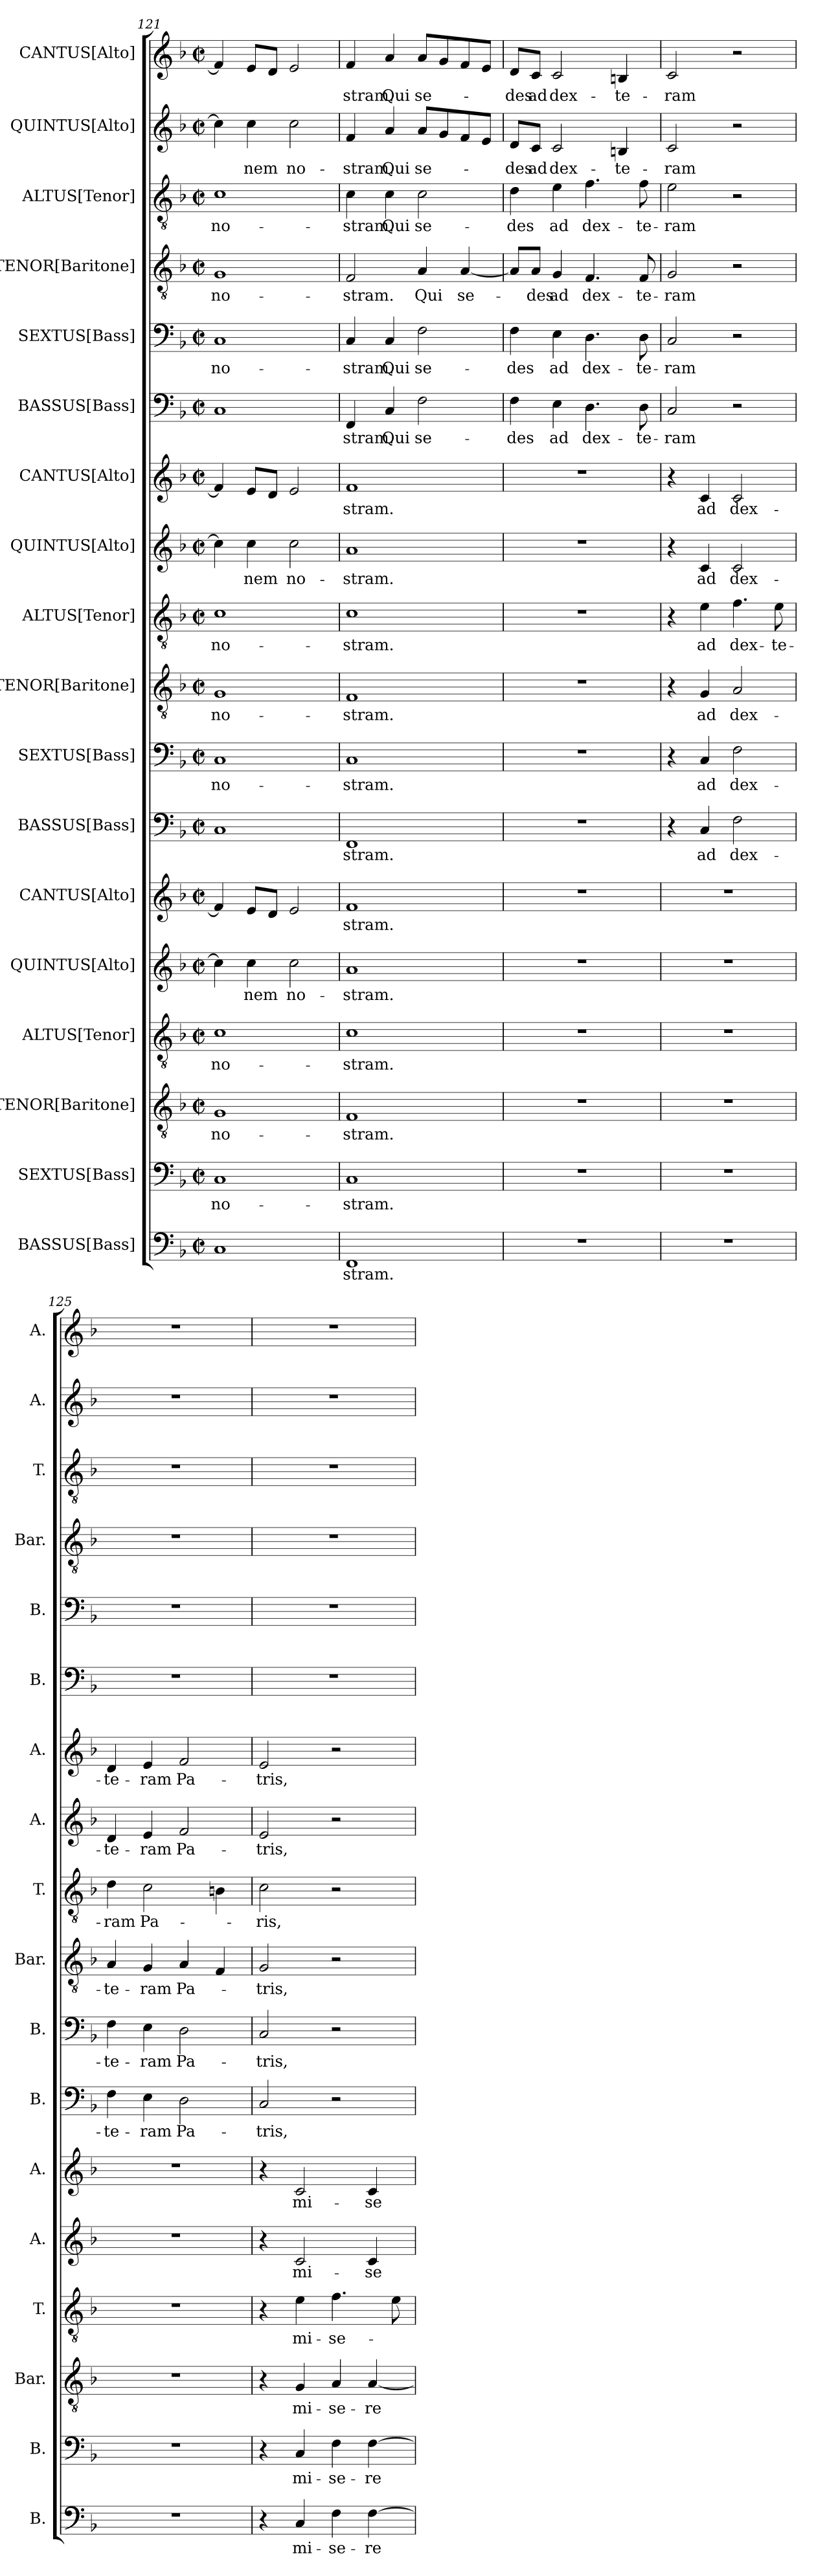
**kern	**text	**kern	**text	**kern	**text	**kern	**text	**kern	**text	**kern	**text	**kern	**text	**kern	**text	**kern	**text	**kern	**text	**kern	**text	**kern	**text	**kern	**text	**kern	**text	**kern	**text	**kern	**text	**kern	**text	**kern	**text
*part18	*part18	*part17	*part17	*part16	*part16	*part15	*part15	*part14	*part14	*part13	*part13	*part12	*part12	*part11	*part11	*part10	*part10	*part9	*part9	*part8	*part8	*part7	*part7	*part6	*part6	*part5	*part5	*part4	*part4	*part3	*part3	*part2	*part2	*part1	*part1
*staff18	*staff18	*staff17	*staff17	*staff16	*staff16	*staff15	*staff15	*staff14	*staff14	*staff13	*staff13	*staff12	*staff12	*staff11	*staff11	*staff10	*staff10	*staff9	*staff9	*staff8	*staff8	*staff7	*staff7	*staff6	*staff6	*staff5	*staff5	*staff4	*staff4	*staff3	*staff3	*staff2	*staff2	*staff1	*staff1
*I"BASSUS[Bass]	*	*I"SEXTUS[Bass]	*	*I"TENOR[Baritone]	*	*I"ALTUS[Tenor]	*	*I"QUINTUS[Alto]	*	*I"CANTUS[Alto]	*	*I"BASSUS[Bass]	*	*I"SEXTUS[Bass]	*	*I"TENOR[Baritone]	*	*I"ALTUS[Tenor]	*	*I"QUINTUS[Alto]	*	*I"CANTUS[Alto]	*	*I"BASSUS[Bass]	*	*I"SEXTUS[Bass]	*	*I"TENOR[Baritone]	*	*I"ALTUS[Tenor]	*	*I"QUINTUS[Alto]	*	*I"CANTUS[Alto]	*
*I'B.	*	*I'B.	*	*I'Bar.	*	*I'T.	*	*I'A.	*	*I'A.	*	*I'B.	*	*I'B.	*	*I'Bar.	*	*I'T.	*	*I'A.	*	*I'A.	*	*I'B.	*	*I'B.	*	*I'Bar.	*	*I'T.	*	*I'A.	*	*I'A.	*
*clefF4	*	*clefF4	*	*clefGv2	*	*clefGv2	*	*clefG2	*	*clefG2	*	*clefF4	*	*clefF4	*	*clefGv2	*	*clefGv2	*	*clefG2	*	*clefG2	*	*clefF4	*	*clefF4	*	*clefGv2	*	*clefGv2	*	*clefG2	*	*clefG2	*
*	*	*	*	*ITrd7c12	*	*ITrd7c12	*	*	*	*	*	*	*	*	*	*ITrd7c12	*	*ITrd7c12	*	*	*	*	*	*	*	*	*	*ITrd7c12	*	*ITrd7c12	*	*	*	*	*
*k[b-]	*	*k[b-]	*	*k[b-]	*	*k[b-]	*	*k[b-]	*	*k[b-]	*	*k[b-]	*	*k[b-]	*	*k[b-]	*	*k[b-]	*	*k[b-]	*	*k[b-]	*	*k[b-]	*	*k[b-]	*	*k[b-]	*	*k[b-]	*	*k[b-]	*	*k[b-]	*
*F:	*	*F:	*	*F:	*	*F:	*	*F:	*	*F:	*	*F:	*	*F:	*	*F:	*	*F:	*	*F:	*	*F:	*	*F:	*	*F:	*	*F:	*	*F:	*	*F:	*	*F:	*
*M2/2	*	*M2/2	*	*M2/2	*	*M2/2	*	*M2/2	*	*M2/2	*	*M2/2	*	*M2/2	*	*M2/2	*	*M2/2	*	*M2/2	*	*M2/2	*	*M2/2	*	*M2/2	*	*M2/2	*	*M2/2	*	*M2/2	*	*M2/2	*
*met(c|)	*	*met(c|)	*	*met(c|)	*	*met(c|)	*	*met(c|)	*	*met(c|)	*	*met(c|)	*	*met(c|)	*	*met(c|)	*	*met(c|)	*	*met(c|)	*	*met(c|)	*	*met(c|)	*	*met(c|)	*	*met(c|)	*	*met(c|)	*	*met(c|)	*	*met(c|)	*
=121	=121	=121	=121	=121	=121	=121	=121	=121	=121	=121	=121	=121	=121	=121	=121	=121	=121	=121	=121	=121	=121	=121	=121	=121	=121	=121	=121	=121	=121	=121	=121	=121	=121	=121	=121
!	!	!	!LO:LY:b	!	!LO:LY:b	!	!LO:LY:b	!	!	!	!	!	!	!	!LO:LY:b	!	!LO:LY:b	!	!LO:LY:b	!	!	!	!	!	!	!	!LO:LY:b	!	!LO:LY:b	!	!LO:LY:b	!	!	!	!
1C	.	1C	no-	1GG	no-	1C	no-	4cc\]	.	4f/]	.	1C	.	1C	no-	1GG	no-	1C	no-	4cc\]	.	4f/]	.	1C	.	1C	no-	1GG	no-	1C	no-	4cc\]	.	4f/]	.
!	!	!	!	!	!	!	!	!	!LO:LY:b	!	!	!	!	!	!	!	!	!	!	!	!LO:LY:b	!	!	!	!	!	!	!	!	!	!	!	!LO:LY:b	!	!
.	.	.	.	.	.	.	.	4cc\	-nem	8e/L	.	.	.	.	.	.	.	.	.	4cc\	-nem	8e/L	.	.	.	.	.	.	.	.	.	4cc\	-nem	8e/L	.
.	.	.	.	.	.	.	.	.	.	8d/J	.	.	.	.	.	.	.	.	.	.	.	8d/J	.	.	.	.	.	.	.	.	.	.	.	8d/J	.
!	!	!	!	!	!	!	!	!	!LO:LY:b	!	!	!	!	!	!	!	!	!	!	!	!LO:LY:b	!	!	!	!	!	!	!	!	!	!	!	!LO:LY:b	!	!
.	.	.	.	.	.	.	.	2cc\	no-	2e/	.	.	.	.	.	.	.	.	.	2cc\	no-	2e/	.	.	.	.	.	.	.	.	.	2cc\	no-	2e/	.
!!LO:PB:g=z
=122	=122	=122	=122	=122	=122	=122	=122	=122	=122	=122	=122	=122	=122	=122	=122	=122	=122	=122	=122	=122	=122	=122	=122	=122	=122	=122	=122	=122	=122	=122	=122	=122	=122	=122	=122
!	!LO:LY:b	!	!LO:LY:b	!	!LO:LY:b	!	!LO:LY:b	!	!LO:LY:b	!	!LO:LY:b	!	!LO:LY:b	!	!LO:LY:b	!	!LO:LY:b	!	!LO:LY:b	!	!LO:LY:b	!	!LO:LY:b	!	!LO:LY:b	!	!LO:LY:b	!	!LO:LY:b	!	!LO:LY:b	!	!LO:LY:b	!	!LO:LY:b
1FF	-stram.	1C	-stram.	1FF	-stram.	1C	-stram.	1a	-stram.	1f	-stram.	1FF	-stram.	1C	-stram.	1FF	-stram.	1C	-stram.	1a	-stram.	1f	-stram.	4FF/	-stram.	4C/	-stram.	2FF/	-stram.	4C\	-stram.	4f/	-stram.	4f/	-stram.
!	!	!	!	!	!	!	!	!	!	!	!	!	!	!	!	!	!	!	!	!	!	!	!	!	!LO:LY:b	!	!LO:LY:b	!	!	!	!LO:LY:b	!	!LO:LY:b	!	!LO:LY:b
.	.	.	.	.	.	.	.	.	.	.	.	.	.	.	.	.	.	.	.	.	.	.	.	4C/	Qui	4C/	Qui	.	.	4C\	Qui	4a/	Qui	4a/	Qui
!	!	!	!	!	!	!	!	!	!	!	!	!	!	!	!	!	!	!	!	!	!	!	!	!	!LO:LY:b	!	!LO:LY:b	!	!LO:LY:b	!	!LO:LY:b	!	!LO:LY:b	!	!LO:LY:b
.	.	.	.	.	.	.	.	.	.	.	.	.	.	.	.	.	.	.	.	.	.	.	.	2F\	se-	2F\	se-	4AA/	Qui	2C\	se-	8a/L	se-	8a/L	se-
.	.	.	.	.	.	.	.	.	.	.	.	.	.	.	.	.	.	.	.	.	.	.	.	.	.	.	.	.	.	.	.	8g/	.	8g/	.
!	!	!	!	!	!	!	!	!	!	!	!	!	!	!	!	!	!	!	!	!	!	!	!	!	!	!	!	!	!LO:LY:b	!	!	!	!	!	!
.	.	.	.	.	.	.	.	.	.	.	.	.	.	.	.	.	.	.	.	.	.	.	.	.	.	.	.	[<4AA/	se-	.	.	8f/	.	8f/	.
.	.	.	.	.	.	.	.	.	.	.	.	.	.	.	.	.	.	.	.	.	.	.	.	.	.	.	.	.	.	.	.	8e/J	.	8e/J	.
=123	=123	=123	=123	=123	=123	=123	=123	=123	=123	=123	=123	=123	=123	=123	=123	=123	=123	=123	=123	=123	=123	=123	=123	=123	=123	=123	=123	=123	=123	=123	=123	=123	=123	=123	=123
!	!	!	!	!	!	!	!	!	!	!	!	!	!	!	!	!	!	!	!	!	!	!	!	!	!LO:LY:b	!	!LO:LY:b	!	!	!	!LO:LY:b	!	!LO:LY:b	!	!LO:LY:b
1r	.	1r	.	1r	.	1r	.	1r	.	1r	.	1r	.	1r	.	1r	.	1r	.	1r	.	1r	.	4F\	-des	4F\	-des	8AA/L]	.	4D\	-des	8d/L	-des	8d/L	-des
!	!	!	!	!	!	!	!	!	!	!	!	!	!	!	!	!	!	!	!	!	!	!	!	!	!	!	!	!	!LO:LY:b	!	!	!	!LO:LY:b	!	!LO:LY:b
.	.	.	.	.	.	.	.	.	.	.	.	.	.	.	.	.	.	.	.	.	.	.	.	.	.	.	.	8AA/J	-des	.	.	8c/J	ad	8c/J	ad
!	!	!	!	!	!	!	!	!	!	!	!	!	!	!	!	!	!	!	!	!	!	!	!	!	!LO:LY:b	!	!LO:LY:b	!	!LO:LY:b	!	!LO:LY:b	!	!LO:LY:b	!	!LO:LY:b
.	.	.	.	.	.	.	.	.	.	.	.	.	.	.	.	.	.	.	.	.	.	.	.	4E\	ad	4E\	ad	4GG/	ad	4E\	ad	2c/	dex-	2c/	dex-
!	!	!	!	!	!	!	!	!	!	!	!	!	!	!	!	!	!	!	!	!	!	!	!	!	!LO:LY:b	!	!LO:LY:b	!	!LO:LY:b	!	!LO:LY:b	!	!	!	!
.	.	.	.	.	.	.	.	.	.	.	.	.	.	.	.	.	.	.	.	.	.	.	.	4.D\	dex-	4.D\	dex-	4.FF/	dex-	4.F\	dex-	.	.	.	.
!	!	!	!	!	!	!	!	!	!	!	!	!	!	!	!	!	!	!	!	!	!	!	!	!	!	!	!	!	!	!	!	!	!LO:LY:b	!	!LO:LY:b
.	.	.	.	.	.	.	.	.	.	.	.	.	.	.	.	.	.	.	.	.	.	.	.	.	.	.	.	.	.	.	.	4Bn/	-te-	4Bn/	-te-
!	!	!	!	!	!	!	!	!	!	!	!	!	!	!	!	!	!	!	!	!	!	!	!	!	!LO:LY:b	!	!LO:LY:b	!	!LO:LY:b	!	!LO:LY:b	!	!	!	!
.	.	.	.	.	.	.	.	.	.	.	.	.	.	.	.	.	.	.	.	.	.	.	.	8D\	-te-	8D\	-te-	8FF/	-te-	8F\	-te-	.	.	.	.
=124	=124	=124	=124	=124	=124	=124	=124	=124	=124	=124	=124	=124	=124	=124	=124	=124	=124	=124	=124	=124	=124	=124	=124	=124	=124	=124	=124	=124	=124	=124	=124	=124	=124	=124	=124
!	!	!	!	!	!	!	!	!	!	!	!	!	!	!	!	!	!	!	!	!	!	!	!	!	!LO:LY:b	!	!LO:LY:b	!	!LO:LY:b	!	!LO:LY:b	!	!LO:LY:b	!	!LO:LY:b
1r	.	1r	.	1r	.	1r	.	1r	.	1r	.	4r	.	4r	.	4r	.	4r	.	4r	.	4r	.	2C/	-ram	2C/	-ram	2GG/	-ram	2E\	-ram	2c/	-ram	2c/	-ram
!	!	!	!	!	!	!	!	!	!	!	!	!	!LO:LY:b	!	!LO:LY:b	!	!LO:LY:b	!	!LO:LY:b	!	!LO:LY:b	!	!LO:LY:b	!	!	!	!	!	!	!	!	!	!	!	!
.	.	.	.	.	.	.	.	.	.	.	.	4C/	ad	4C/	ad	4GG/	ad	4E\	ad	4c/	ad	4c/	ad	.	.	.	.	.	.	.	.	.	.	.	.
!	!	!	!	!	!	!	!	!	!	!	!	!	!LO:LY:b	!	!LO:LY:b	!	!LO:LY:b	!	!LO:LY:b	!	!LO:LY:b	!	!LO:LY:b	!	!	!	!	!	!	!	!	!	!	!	!
.	.	.	.	.	.	.	.	.	.	.	.	2F\	dex-	2F\	dex-	2AA/	dex-	4.F\	dex-	2c/	dex-	2c/	dex-	2r	.	2r	.	2r	.	2r	.	2r	.	2r	.
!	!	!	!	!	!	!	!	!	!	!	!	!	!	!	!	!	!	!	!LO:LY:b	!	!	!	!	!	!	!	!	!	!	!	!	!	!	!	!
.	.	.	.	.	.	.	.	.	.	.	.	.	.	.	.	.	.	8E\	-te-	.	.	.	.	.	.	.	.	.	.	.	.	.	.	.	.
=125	=125	=125	=125	=125	=125	=125	=125	=125	=125	=125	=125	=125	=125	=125	=125	=125	=125	=125	=125	=125	=125	=125	=125	=125	=125	=125	=125	=125	=125	=125	=125	=125	=125	=125	=125
!	!	!	!	!	!	!	!	!	!	!	!	!	!LO:LY:b	!	!LO:LY:b	!	!LO:LY:b	!	!LO:LY:b	!	!LO:LY:b	!	!LO:LY:b	!	!	!	!	!	!	!	!	!	!	!	!
1r	.	1r	.	1r	.	1r	.	1r	.	1r	.	4F\	-te-	4F\	-te-	4AA/	-te-	4D\	-ram	4d/	-te-	4d/	-te-	1r	.	1r	.	1r	.	1r	.	1r	.	1r	.
!	!	!	!	!	!	!	!	!	!	!	!	!	!LO:LY:b	!	!LO:LY:b	!	!LO:LY:b	!	!LO:LY:b	!	!LO:LY:b	!	!LO:LY:b	!	!	!	!	!	!	!	!	!	!	!	!
.	.	.	.	.	.	.	.	.	.	.	.	4E\	-ram	4E\	-ram	4GG/	-ram	2C\	Pa-	4e/	-ram	4e/	-ram	.	.	.	.	.	.	.	.	.	.	.	.
!	!	!	!	!	!	!	!	!	!	!	!	!	!LO:LY:b	!	!LO:LY:b	!	!LO:LY:b	!	!	!	!LO:LY:b	!	!LO:LY:b	!	!	!	!	!	!	!	!	!	!	!	!
.	.	.	.	.	.	.	.	.	.	.	.	2D\	Pa-	2D\	Pa-	4AA/	Pa-	.	.	2f/	Pa-	2f/	Pa-	.	.	.	.	.	.	.	.	.	.	.	.
.	.	.	.	.	.	.	.	.	.	.	.	.	.	.	.	4FF/	.	4BBn\	.	.	.	.	.	.	.	.	.	.	.	.	.	.	.	.	.
=126	=126	=126	=126	=126	=126	=126	=126	=126	=126	=126	=126	=126	=126	=126	=126	=126	=126	=126	=126	=126	=126	=126	=126	=126	=126	=126	=126	=126	=126	=126	=126	=126	=126	=126	=126
!	!	!	!	!	!	!	!	!	!	!	!	!	!LO:LY:b	!	!LO:LY:b	!	!LO:LY:b	!	!LO:LY:b	!	!LO:LY:b	!	!LO:LY:b	!	!	!	!	!	!	!	!	!	!	!	!
4r	.	4r	.	4r	.	4r	.	4r	.	4r	.	2C/	-tris,	2C/	-tris,	2GG/	-tris,	2C\	-ris,	2e/	-tris,	2e/	-tris,	1r	.	1r	.	1r	.	1r	.	1r	.	1r	.
!	!LO:LY:b	!	!LO:LY:b	!	!LO:LY:b	!	!LO:LY:b	!	!LO:LY:b	!	!LO:LY:b	!	!	!	!	!	!	!	!	!	!	!	!	!	!	!	!	!	!	!	!	!	!	!	!
4C/	mi-	4C/	mi-	4GG/	mi-	4E\	mi-	2c/	mi-	2c/	mi-	.	.	.	.	.	.	.	.	.	.	.	.	.	.	.	.	.	.	.	.	.	.	.	.
!	!LO:LY:b	!	!LO:LY:b	!	!LO:LY:b	!	!LO:LY:b	!	!	!	!	!	!	!	!	!	!	!	!	!	!	!	!	!	!	!	!	!	!	!	!	!	!	!	!
4F\	-se-	4F\	-se-	4AA/	-se-	4.F\	-se-	.	.	.	.	2r	.	2r	.	2r	.	2r	.	2r	.	2r	.	.	.	.	.	.	.	.	.	.	.	.	.
!	!LO:LY:b	!	!LO:LY:b	!	!LO:LY:b	!	!	!	!LO:LY:b	!	!LO:LY:b	!	!	!	!	!	!	!	!	!	!	!	!	!	!	!	!	!	!	!	!	!	!	!	!
[>4F\	-re-	[>4F\	-re-	[<4AA/	-re-	.	.	4c/	-se-	4c/	-se-	.	.	.	.	.	.	.	.	.	.	.	.	.	.	.	.	.	.	.	.	.	.	.	.
.	.	.	.	.	.	8E\	.	.	.	.	.	.	.	.	.	.	.	.	.	.	.	.	.	.	.	.	.	.	.	.	.	.	.	.	.
=	=	=	=	=	=	=	=	=	=	=	=	=	=	=	=	=	=	=	=	=	=	=	=	=	=	=	=	=	=	=	=	=	=	=	=
*-	*-	*-	*-	*-	*-	*-	*-	*-	*-	*-	*-	*-	*-	*-	*-	*-	*-	*-	*-	*-	*-	*-	*-	*-	*-	*-	*-	*-	*-	*-	*-	*-	*-	*-	*-
